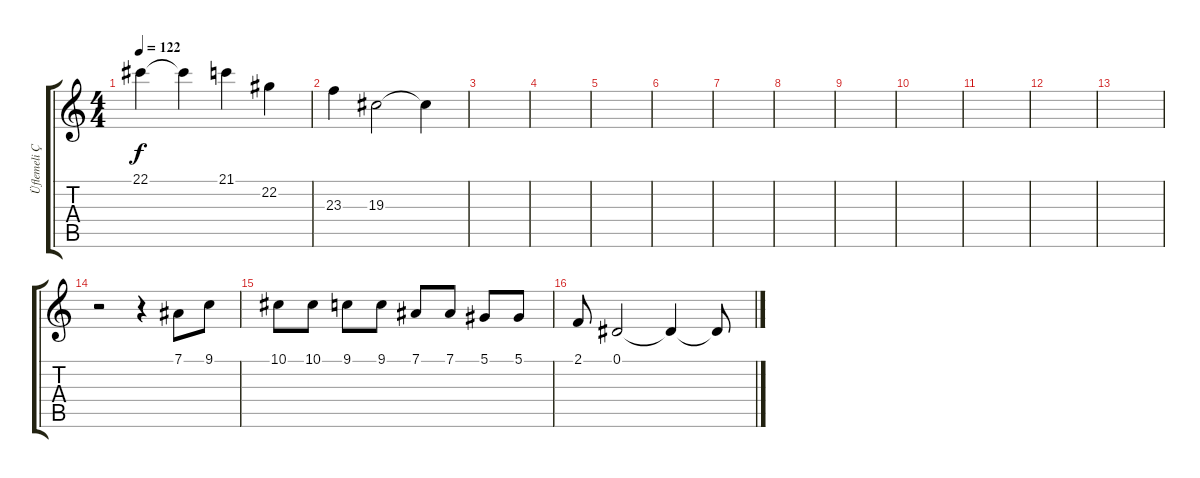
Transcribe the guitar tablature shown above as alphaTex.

\track ("Üflemeli Çalgılar-4" "Üflemeli Ç") {instrument panflute}
\staff {score tabs}
\tuning (Eb4 Bb3 Gb3 Db3 Ab2 Eb2) {hide}
\ts (4 4)
\tempo 122
\clef g2
\ks c
22.1.4{dy f} 22.1{t}.4 21.1.4 22.2.4 |
23.3.4 19.3.2 19.3{t}.4 |
|
|
|
|
|
|
|
|
|
|
|
r.2 r.4 7.1.8 9.1.8 |
10.1.8 10.1.8 9.1.8 9.1.8 7.1.8 7.1.8 5.1.8 5.1.8 |
2.1.8 0.1.2 0.1{t}.4 0.1{t}.8
